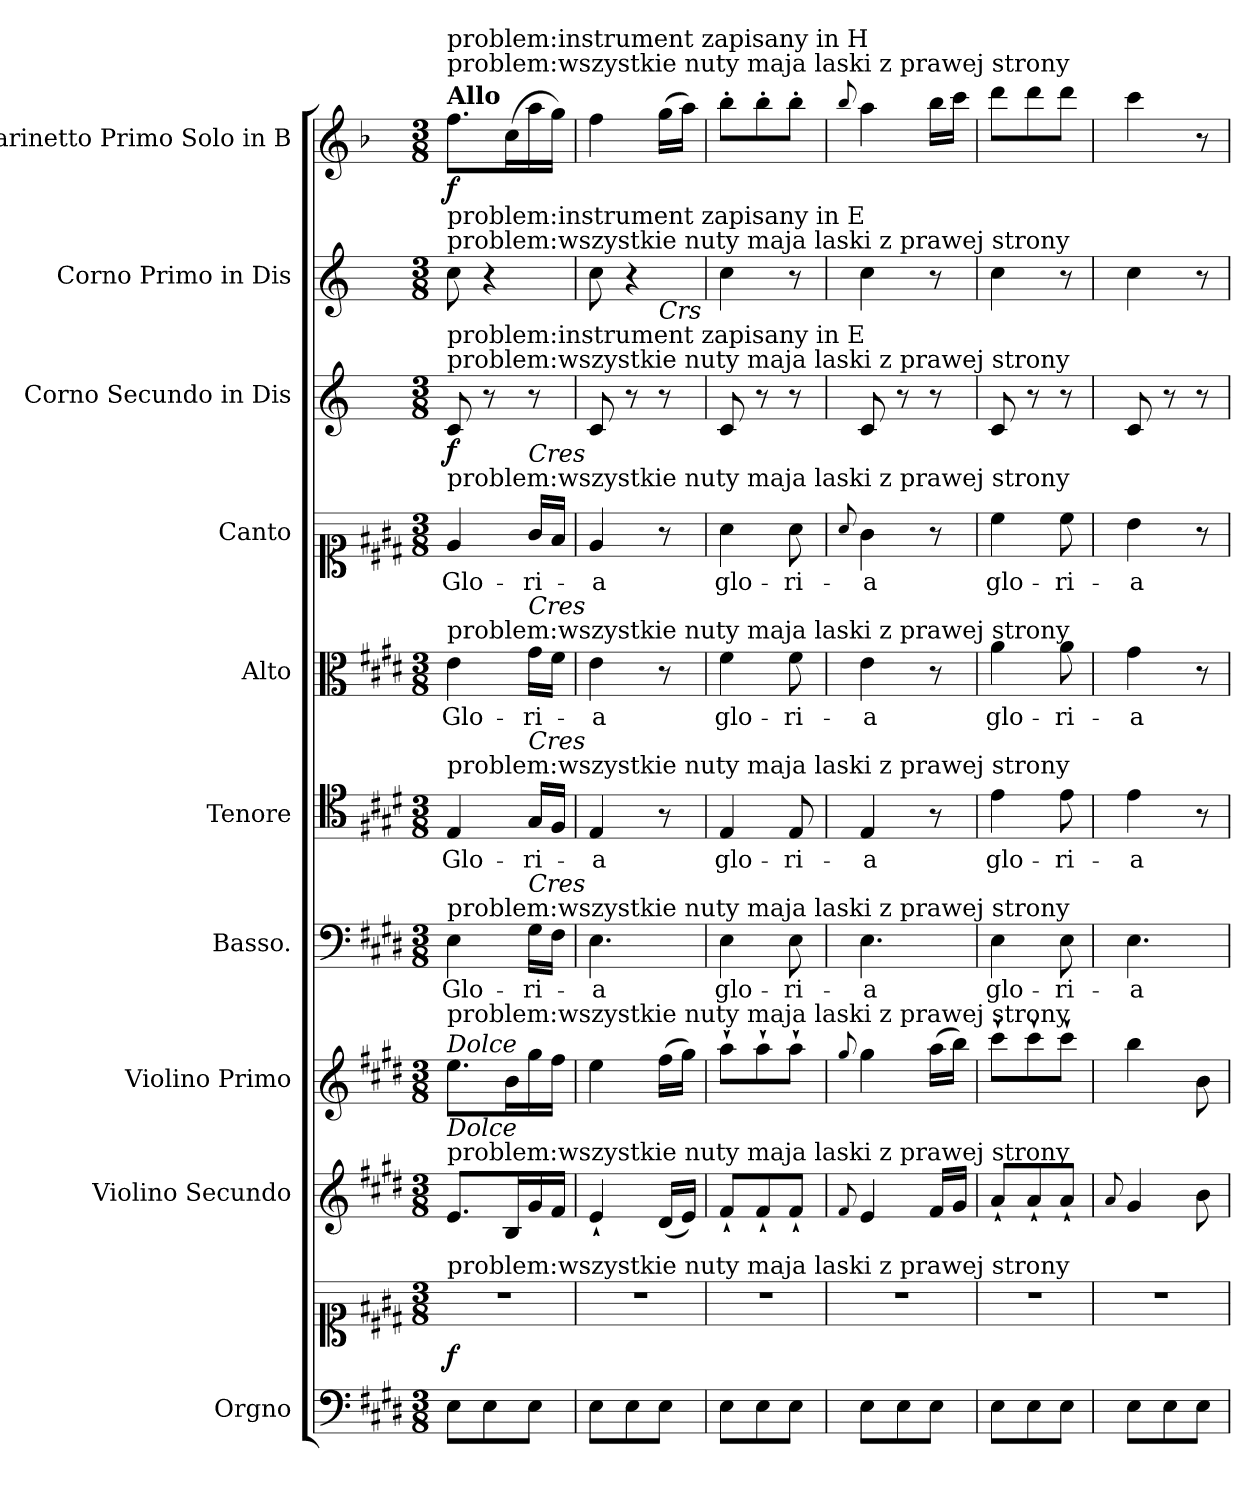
**kern	**kern	**dynam	**kern	**kern	**kern	**text	**kern	**text	**kern	**text	**kern	**text	**kern	**dynam	**kern	**kern	**dynam
*part10	*part10	*part10	*part9	*part8	*part7	*part7	*part6	*part6	*part5	*part5	*part4	*part4	*part3	*part3	*part2	*part1	*part1
*staff11	*staff10	*staff10/11	*staff9	*staff8	*staff7	*staff7	*staff6	*staff6	*staff5	*staff5	*staff4	*staff4	*staff3	*staff3	*staff2	*staff1	*staff1
*I"Orgno	*	*	*I"Violino Secundo	*I"Violino Primo	*I"Basso.	*	*I"Tenore	*	*I"Alto	*	*I"Canto	*	*I"Corno Secundo in Dis	*	*I"Corno Primo in Dis	*I"Clarinetto Primo Solo in B	*
*I'Org.	*	*	*I'V-no 2	*I'V-no 1	*I'B.	*	*I'T.	*	*I'A.	*	*I'C.	*	*I'C. 2 in Dis	*	*I'C. 1 in Dis	*I'Cl. in B♭	*
*clefF4	*clefC1	*	*clefG2	*clefG2	*clefF4	*	*clefC4	*	*clefC3	*	*clefC1	*	*clefG2	*	*clefG2	*clefG2	*
*	*	*	*	*	*	*	*	*	*	*	*	*	*ITrd5c8	*	*ITrd5c8	*ITrd1c1	*
*k[f#c#g#d#]	*k[f#c#g#d#]	*	*k[f#c#g#d#]	*k[f#c#g#d#]	*k[f#c#g#d#]	*	*k[f#c#g#d#]	*	*k[f#c#g#d#]	*	*k[f#c#g#d#]	*	*k[f#c#g#d#]	*	*k[f#c#g#d#]	*k[f#c#g#d#]	*
*M3/8	*M3/8	*	*M3/8	*M3/8	*M3/8	*	*M3/8	*	*M3/8	*	*M3/8	*	*M3/8	*	*M3/8	*M3/8	*
=1	=1	=1	=1	=1	=1	=1	=1	=1	=1	=1	=1	=1	=1	=1	=1	=1	=1
!	!	!	!	!	!	!	!	!	!	!	!	!	!	!	!	!LO:TX:a:t=problem&colon;wszystkie nuty maja laski z prawej strony	!
!	!	!	!	!	!	!	!	!	!	!	!	!	!	!	!	!LO:TX:a:t=problem&colon;instrument zapisany in H	!
!	!	!	!	!	!	!	!	!	!	!	!	!	!	!	!	!LO:TX:a:B:t=Allo	!
!	!	!	!	!	!	!	!	!	!	!	!	!	!	!	!LO:TX:a:t=problem&colon;wszystkie nuty maja laski z prawej strony	!	!
!	!	!	!	!	!	!	!	!	!	!	!	!	!	!	!LO:TX:a:t=problem&colon;instrument zapisany in E	!	!
!	!	!	!	!	!	!	!	!	!	!	!	!	!LO:TX:a:t=problem&colon;wszystkie nuty maja laski z prawej strony	!	!	!	!
!	!	!	!	!	!	!	!	!	!	!	!	!	!LO:TX:a:t=problem&colon;instrument zapisany in E	!	!	!	!
!	!	!	!	!	!	!	!	!	!	!	!LO:TX:a:t=problem&colon;wszystkie nuty maja laski z prawej strony	!	!	!	!	!	!
!	!	!	!	!	!	!	!	!	!LO:TX:a:t=problem&colon;wszystkie nuty maja laski z prawej strony	!	!	!	!	!	!	!	!
!	!	!	!	!	!	!	!LO:TX:a:t=problem&colon;wszystkie nuty maja laski z prawej strony	!	!	!	!	!	!	!	!	!	!
!	!	!	!	!	!LO:TX:a:t=problem&colon;wszystkie nuty maja laski z prawej strony	!	!	!	!	!	!	!	!	!	!	!	!
!	!	!	!	!LO:TX:a:t=problem&colon;wszystkie nuty maja laski z prawej strony	!	!	!	!	!	!	!	!	!	!	!	!	!
!	!	!	!	!LO:TX:a:i:t=Dolce	!	!	!	!	!	!	!	!	!	!	!	!	!
!	!	!	!LO:TX:a:t=problem&colon;wszystkie nuty maja laski z prawej strony	!	!	!	!	!	!	!	!	!	!	!	!	!	!
!	!	!	!LO:TX:a:i:t=Dolce	!	!	!	!	!	!	!	!	!	!	!	!	!	!
!	!LO:TX:a:t=problem&colon;wszystkie nuty maja laski z prawej strony	!	!	!	!	!	!	!	!	!	!	!	!	!	!	!	!
8EL	4.r	f	8.eL	8.eeL	4E	Glo-	4E	Glo-	4e	Glo-	4e	Glo-	8E	f	8e	8.eeL	f
8E	.	.	.	.	.	.	.	.	.	.	.	.	8r	.	4r	.	.
.	.	.	16BL	16bL	.	.	.	.	.	.	.	.	.	.	.	(16bL	.
!	!	!	!	!	!	!	!	!	!	!	!LO:TX:a:i:t=Cres	!	!	!	!	!	!
!	!	!	!	!	!	!	!	!	!LO:TX:a:i:t=Cres	!	!	!	!	!	!	!	!
!	!	!	!	!	!	!	!LO:TX:a:i:t=Cres	!	!	!	!	!	!	!	!	!	!
!	!	!	!	!	!LO:TX:a:i:t=Cres	!	!	!	!	!	!	!	!	!	!	!	!
8EJ	.	.	16g#	16gg#	16G#LL	-ri-	16G#LL	-ri-	16g#LL	-ri-	16g#LL	-ri-	8r	.	.	16gg#	.
.	.	.	16f#JJ	16ff#JJ	16F#JJ	.	16F#JJ	.	16f#JJ	.	16f#JJ	.	.	.	.	16ff#JJ)	.
=2	=2	=2	=2	=2	=2	=2	=2	=2	=2	=2	=2	=2	=2	=2	=2	=2	=2
8EL	4.r	.	4e`	4ee	4.E	-a	4E	-a	4e	-a	4e	-a	8E	.	8e	4ee	.
8E	.	.	.	.	.	.	.	.	.	.	.	.	8r	.	4r	.	.
!	!	!	!	!	!	!	!	!	!	!	!	!	!LO:TX:a:i:t=Crs	!	!	!	!
8EJ	.	.	(16d#LL	(16ff#LL	.	.	8r	.	8r	.	8r	.	8r	.	.	(16ff#LL	.
.	.	.	16eJJ)	16gg#JJ)	.	.	.	.	.	.	.	.	.	.	.	16gg#JJ)	.
=3	=3	=3	=3	=3	=3	=3	=3	=3	=3	=3	=3	=3	=3	=3	=3	=3	=3
8EL	4.r	.	8f#`L	8aa`L	4E	glo-	4E	glo-	4f#	glo-	4a	glo-	8E	.	4e	8aa'L	.
8E	.	.	8f#`	8aa`	.	.	.	.	.	.	.	.	8r	.	.	8aa'	.
8EJ	.	.	8f#`J	8aa`J	8E	-ri-	8E	-ri-	8f#	-ri-	8a	-ri-	8r	.	8r	8aa'J	.
=4	=4	=4	=4	=4	=4	=4	=4	=4	=4	=4	=4	=4	=4	=4	=4	=4	=4
.	.	.	8qqf#/	8qqgg#/	.	.	.	.	.	.	8qqa/	.	.	.	.	8qqaa/	.
8EL	4.r	.	4e	4gg#	4.E	-a	4E	-a	4e	-a	4g#	-a	8E	.	4e	4gg#	.
8E	.	.	.	.	.	.	.	.	.	.	.	.	8r	.	.	.	.
8EJ	.	.	16f#LL	(16aaLL	.	.	8r	.	8r	.	8r	.	8r	.	8r	16aaLL	.
.	.	.	16g#JJ	16bbJJ)	.	.	.	.	.	.	.	.	.	.	.	16bbJJ	.
=5	=5	=5	=5	=5	=5	=5	=5	=5	=5	=5	=5	=5	=5	=5	=5	=5	=5
8EL	4.r	.	8a`L	8ccc#`L	4E	glo-	4e	glo-	4a	glo-	4cc#	glo-	8E	.	4e	8ccc#L	.
8E	.	.	8a`	8ccc#`	.	.	.	.	.	.	.	.	8r	.	.	8ccc#	.
8EJ	.	.	8a`J	8ccc#`J	8E	-ri-	8e	-ri-	8a	-ri-	8cc#	-ri-	8r	.	8r	8ccc#J	.
=6	=6	=6	=6	=6	=6	=6	=6	=6	=6	=6	=6	=6	=6	=6	=6	=6	=6
.	.	.	8qqa/	.	.	.	.	.	.	.	.	.	.	.	.	.	.
8EL	4.r	.	4g#	4bb	4.E	-a	4e	-a	4g#	-a	4b	-a	8E	.	4e	4bb	.
8E	.	.	.	.	.	.	.	.	.	.	.	.	8r	.	.	.	.
8EJ	.	.	8b	8b	.	.	8r	.	8r	.	8r	.	8r	.	8r	8r	.
=	=	=	=	=	=	=	=	=	=	=	=	=	=	=	=	=	=
*-	*-	*-	*-	*-	*-	*-	*-	*-	*-	*-	*-	*-	*-	*-	*-	*-	*-
